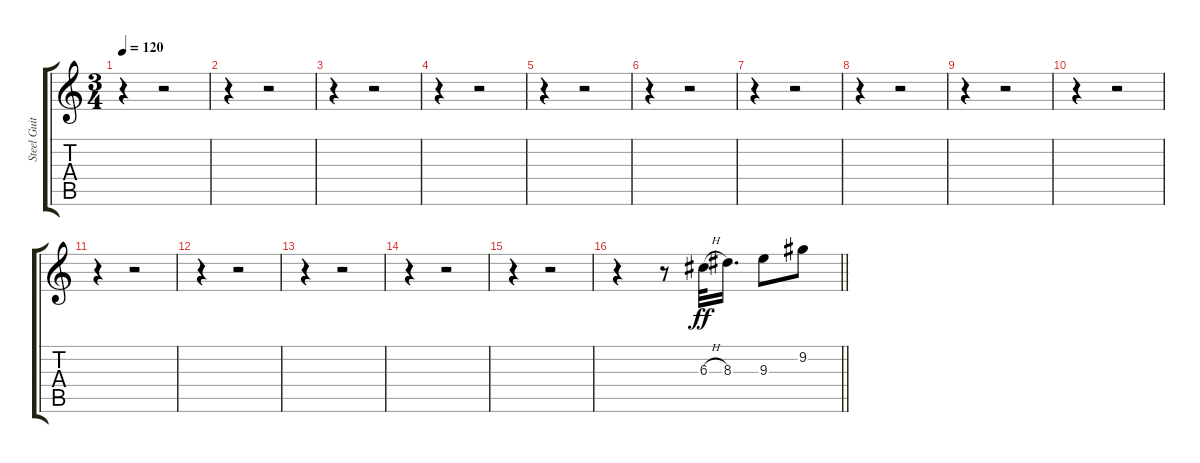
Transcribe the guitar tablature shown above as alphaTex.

\track ("Steel Guitar" "Steel Guit") {instrument acousticguitarsteel}
\staff {score tabs}
\tuning (E4 B3 G3 D3 A2 E2) {hide}
\ts (3 4)
\section ("" "")
\tempo 120
\clef g2
\ks c
r.4{dy ff} r.2 |
r.4 r.2 |
r.4 r.2 |
r.4 r.2 |
r.4 r.2 |
r.4 r.2 |
r.4 r.2 |
r.4 r.2 |
r.4 r.2 |
r.4 r.2 |
r.4 r.2 |
r.4 r.2 |
r.4 r.2 |
r.4 r.2 |
r.4 r.2 |
\barLineRight lightlight
r.4 r.8 6.3{h}.32 8.3.16{d} 9.3.8 9.2.8
